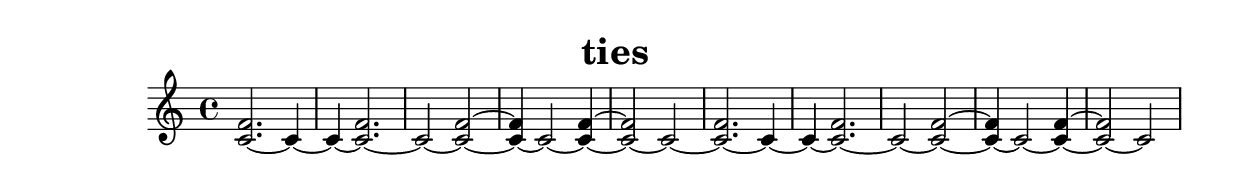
% [notes] external for Pure Data
% development-version July 14, 2014 
% by Jaime E. Oliver La Rosa
% la.rosa@nyu.edu
% @ the Waverly Labs in NYU MUSIC FAS
% Open this file with Lilypond
% more information is available at lilypond.org
% Released under the GNU General Public License.

% HEADERS

glissandoSkipOn = {
	\override NoteColumn.glissando-skip = ##t
	\hide NoteHead
	\hide Accidental
	\hide Tie
	\override NoteHead.no-ledgers = ##t
}

glissandoSkipOff = {
	\revert NoteColumn.glissando-skip
	\undo \hide NoteHead
	\undo \hide Tie
	\undo \hide Accidental
	\revert NoteHead.no-ledgers
}

\header {
	title = "ties "
}

inst_part = \relative c' 
{

\time 4/4

\clef treble 
% ________________________________________bar 1 :
 <c f >2.~
			c4~ |
% ________________________________________bar 2 :
c4~
	<c f >2.~ |
% ________________________________________bar 3 :
c2~
		<c f >2~ |
% ________________________________________bar 4 :
<c f >4~
	c2~
			<c f >4~ |
% ________________________________________bar 5 :
<c f >2~
		c2~ |
% ________________________________________bar 6 :
<c f >2.~
			c4~ |
% ________________________________________bar 7 :
c4~
	<c f >2.~ |
% ________________________________________bar 8 :
c2~
		<c f >2~ |
% ________________________________________bar 9 :
<c f >4~
	c2~
			<c f >4~ |
% ________________________________________bar 10 :
<c f >2~
		c2~
}

\score {
	\new Staff {
		\new Voice {
			\inst_part
		}
	}
	\layout {
		\mergeDifferentlyHeadedOn
		\mergeDifferentlyDottedOn
		\set harmonicDots = ##t
		\override Glissando.thickness = #4
		\set Staff.pedalSustainStyle = #'mixed
		\override TextSpanner.bound-padding = #1.0
		\override TextSpanner.bound-details.right.padding = #1.3
		\override TextSpanner.bound-details.right.stencil-align-dir-y = #CENTER
		\override TextSpanner.bound-details.left.stencil-align-dir-y = #CENTER
		\override Glissando.minimum-length = #4
		\override Glissando.springs-and-rods = #ly:spanner::set-spacing-rods
		\override Glissando.breakable = ##t
		\override Glissando.after-line-breaking = ##t
		\set baseMoment = #(ly:make-moment 1/8)
		\set beatStructure = #'(2 2 2 2)
		#(set-default-paper-size "a4")
	}
	\midi { }
}

\version "2.18.2"
% notes Pd External version testing 
